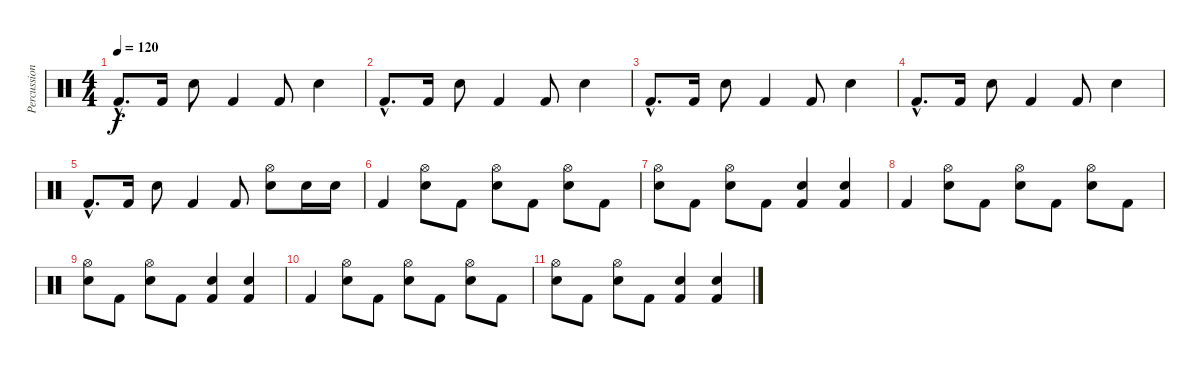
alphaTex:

\track ("Percussion" "Percussion") {instrument percussion}
\staff {score}
\articulation defaults
\ts (4 4)
\tempo 120
\clef neutral
\ks c "Kick (hit) 2"{hac}.8{d dy f} "Kick (hit) 2".16 "Snare (hit) 2".8 "Kick (hit) 2".4 "Kick (hit) 2".8 "Snare (hit) 2".4
|
"Kick (hit) 2"{hac}.8{d} "Kick (hit) 2".16 "Snare (hit) 2".8 "Kick (hit) 2".4 "Kick (hit) 2".8 "Snare (hit) 2".4 |
"Kick (hit) 2"{hac}.8{d} "Kick (hit) 2".16 "Snare (hit) 2".8 "Kick (hit) 2".4 "Kick (hit) 2".8 "Snare (hit) 2".4 |
"Kick (hit) 2"{hac}.8{d volume 0} "Kick (hit) 2".16 "Snare (hit) 2".8 "Kick (hit) 2".4 "Kick (hit) 2".8 "Snare (hit) 2".4 |
"Kick (hit) 2"{hac}.8{d} "Kick (hit) 2".16 "Snare (hit) 2".8 "Kick (hit) 2".4 "Kick (hit) 2".8 ("Snare (hit) 2" "Hi-Hat (open)").8 "Snare (hit) 2".16 "Snare (hit) 2".16 |
"Kick (hit) 2".4 ("Snare (hit) 2" "Hi-Hat (open)").8 "Kick (hit) 2".8 ("Snare (hit) 2" "Hi-Hat (open)").8 "Kick (hit) 2".8 ("Snare (hit) 2" "Hi-Hat (open)").8 "Kick (hit) 2".8 |
("Snare (hit) 2" "Hi-Hat (open)").8 "Kick (hit) 2".8 ("Snare (hit) 2" "Hi-Hat (open)").8 "Kick (hit) 2".8 ("Snare (hit) 2" "Kick (hit) 2").4 ("Snare (hit) 2" "Kick (hit) 2").4 |
"Kick (hit) 2".4 ("Snare (hit) 2" "Hi-Hat (open)").8 "Kick (hit) 2".8 ("Snare (hit) 2" "Hi-Hat (open)").8 "Kick (hit) 2".8 ("Snare (hit) 2" "Hi-Hat (open)").8 "Kick (hit) 2".8 |
("Snare (hit) 2" "Hi-Hat (open)").8 "Kick (hit) 2".8 ("Snare (hit) 2" "Hi-Hat (open)").8 "Kick (hit) 2".8 ("Snare (hit) 2" "Kick (hit) 2").4 ("Snare (hit) 2" "Kick (hit) 2").4 |
"Kick (hit) 2".4 ("Snare (hit) 2" "Hi-Hat (open)").8 "Kick (hit) 2".8 ("Snare (hit) 2" "Hi-Hat (open)").8 "Kick (hit) 2".8 ("Snare (hit) 2" "Hi-Hat (open)").8 "Kick (hit) 2".8 |
("Snare (hit) 2" "Hi-Hat (open)").8 "Kick (hit) 2".8 ("Snare (hit) 2" "Hi-Hat (open)").8 "Kick (hit) 2".8 ("Snare (hit) 2" "Kick (hit) 2").4 ("Snare (hit) 2" "Kick (hit) 2").4
